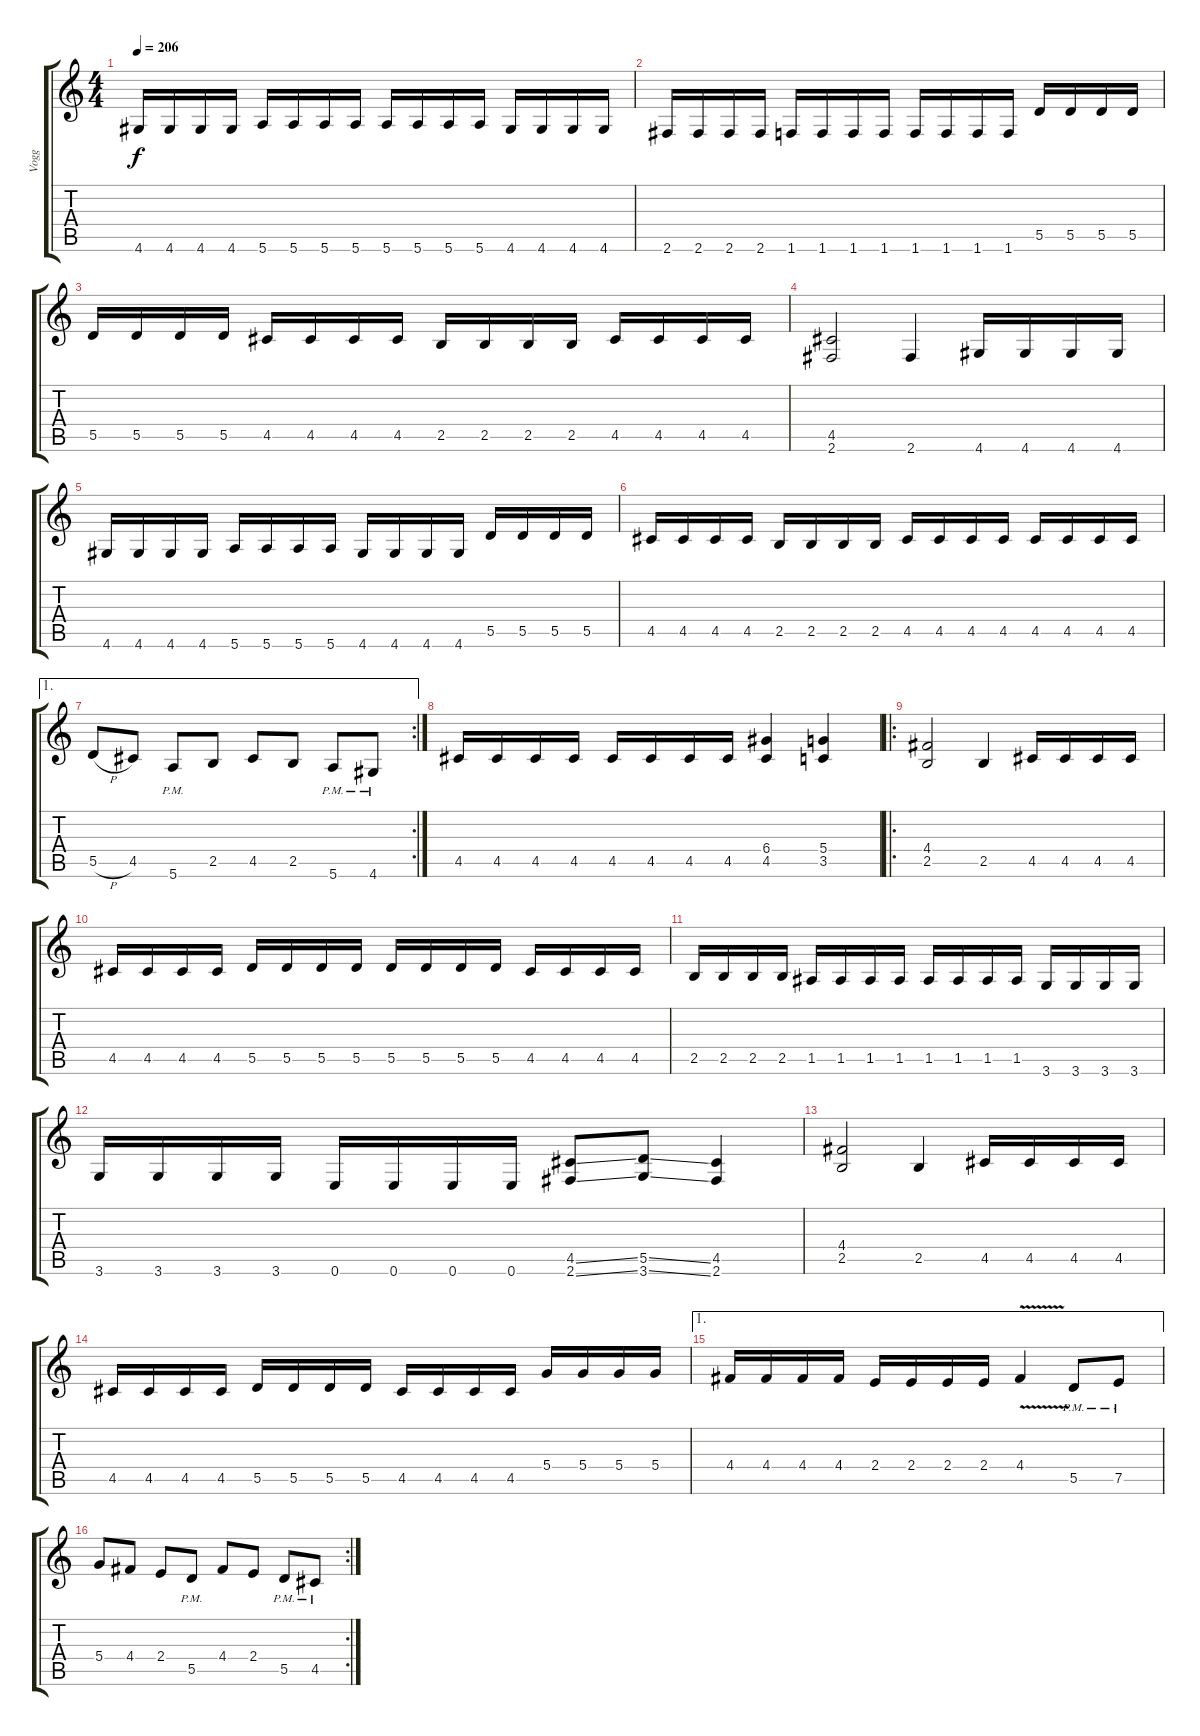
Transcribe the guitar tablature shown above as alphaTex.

\track ("Vogg" "Vogg") {instrument distortionguitar}
\staff {score tabs}
\tuning (E4 B3 G3 D3 A2 E2) {hide}
\ts (4 4)
\tempo 206
\clef g2
\ks c
4.6.16{dy f} 4.6.16 4.6.16 4.6.16 5.6.16 5.6.16 5.6.16 5.6.16 5.6.16 5.6.16 5.6.16 5.6.16 4.6.16 4.6.16 4.6.16 4.6.16 |
2.6.16 2.6.16 2.6.16 2.6.16 1.6.16 1.6.16 1.6.16 1.6.16 1.6.16 1.6.16 1.6.16 1.6.16 5.5.16 5.5.16 5.5.16 5.5.16 |
5.5.16 5.5.16 5.5.16 5.5.16 4.5.16 4.5.16 4.5.16 4.5.16 2.5.16 2.5.16 2.5.16 2.5.16 4.5.16 4.5.16 4.5.16 4.5.16 |
(4.5 2.6).2 2.6.4 4.6.16 4.6.16 4.6.16 4.6.16 |
4.6.16 4.6.16 4.6.16 4.6.16 5.6.16 5.6.16 5.6.16 5.6.16 4.6.16 4.6.16 4.6.16 4.6.16 5.5.16 5.5.16 5.5.16 5.5.16 |
4.5.16 4.5.16 4.5.16 4.5.16 2.5.16 2.5.16 2.5.16 2.5.16 4.5.16 4.5.16 4.5.16 4.5.16 4.5.16 4.5.16 4.5.16 4.5.16 |
\ae 1
\rc 2
5.5{h}.8 4.5.8 5.6{pm}.8 2.5.8 4.5.8 2.5.8 5.6{pm}.8 4.6{pm}.8 |
4.5.16 4.5.16 4.5.16 4.5.16 4.5.16 4.5.16 4.5.16 4.5.16 (6.4 4.5).4 (5.4 3.5).4 |
\ro
(4.4 2.5).2 2.5.4 4.5.16 4.5.16 4.5.16 4.5.16 |
4.5.16 4.5.16 4.5.16 4.5.16 5.5.16 5.5.16 5.5.16 5.5.16 5.5.16 5.5.16 5.5.16 5.5.16 4.5.16 4.5.16 4.5.16 4.5.16 |
2.5.16 2.5.16 2.5.16 2.5.16 1.5.16 1.5.16 1.5.16 1.5.16 1.5.16 1.5.16 1.5.16 1.5.16 3.6.16 3.6.16 3.6.16 3.6.16 |
3.6.16 3.6.16 3.6.16 3.6.16 0.6.16 0.6.16 0.6.16 0.6.16 (4.5{ss} 2.6{ss}).8 (5.5{ss} 3.6{ss}).8 (4.5 2.6).4 |
(4.4 2.5).2 2.5.4 4.5.16 4.5.16 4.5.16 4.5.16 |
4.5.16 4.5.16 4.5.16 4.5.16 5.5.16 5.5.16 5.5.16 5.5.16 4.5.16 4.5.16 4.5.16 4.5.16 5.4.16 5.4.16 5.4.16 5.4.16 |
\ae 1
4.4.16 4.4.16 4.4.16 4.4.16 2.4.16 2.4.16 2.4.16 2.4.16 4.4{v}.4 5.5{pm}.8 7.5{pm}.8 |
\rc 2
5.4.8 4.4.8 2.4.8 5.5{pm}.8 4.4.8 2.4.8 5.5{pm}.8 4.5{pm}.8
